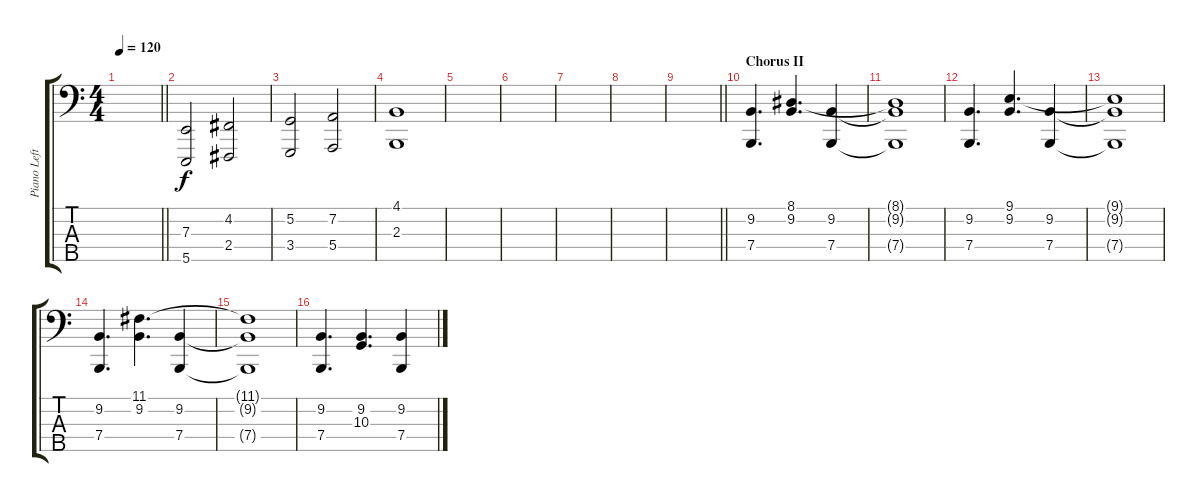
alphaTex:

\track ("Piano Left Standard" "Piano Left") {instrument acousticgrandpiano}
\staff {score tabs}
\tuning (G2 D2 A1 E1 B0) {hide}
\ts (4 4)
\tempo 120
\clef f4
\barLineRight lightlight
\ks c
|
(7.3 5.5).2 (4.2 2.4).2 |
(5.2 3.4).2 (7.2 5.4).2 |
(4.1 2.3).1 |
|
|
|
|
\barLineRight lightlight
|
\section ("" "Chorus II")
(9.2 7.4).4{d} (8.1 9.2).4{d} (9.2 7.4).4 |
(8.1{t} 9.2{t} 7.4{t}).1 |
(9.2 7.4).4{d} (9.1 9.2).4{d} (9.2 7.4).4 |
(9.1{t} 9.2{t} 7.4{t}).1 |
(9.2 7.4).4{d} (11.1 9.2).4{d} (9.2 7.4).4 |
(11.1{t} 9.2{t} 7.4{t}).1 |
(9.2 7.4).4{d} (9.2 10.3).4{d} (9.2 7.4).4
